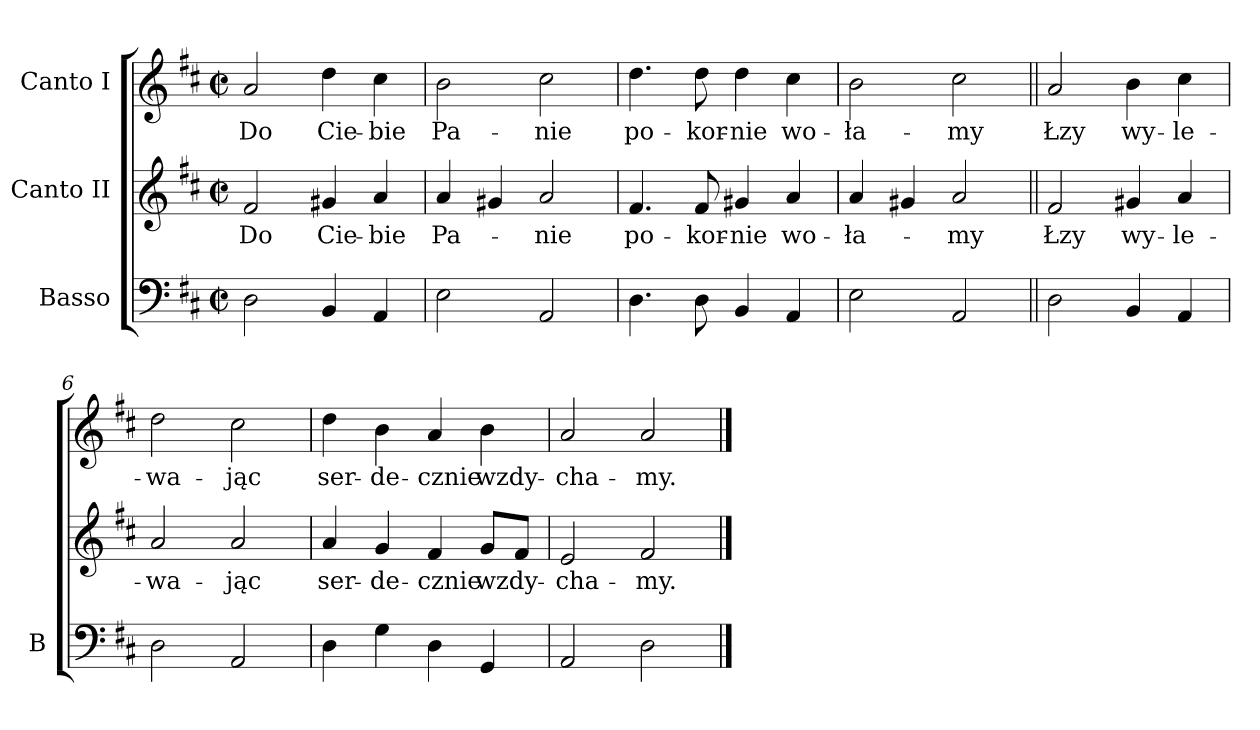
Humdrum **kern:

**kern	**kern	**text	**kern	**text
*part3	*part2	*part2	*part1	*part1
*staff3	*staff2	*staff2	*staff1	*staff1
*I"Basso	*I"Canto II	*	*I"Canto I	*
*I'B	*	*	*	*
*clefF4	*clefG2	*	*clefG2	*
*k[f#c#]	*k[f#c#]	*	*k[f#c#]	*
*M2/2	*M2/2	*	*M2/2	*
*met(c|)	*met(c|)	*	*met(c|)	*
=1	=1	=1	=1	=1
2D	2f#	Do	2a	Do
4BB	4g#X	Cie-	4dd	Cie-
4AA	4a	-bie	4cc#	-bie
=2	=2	=2	=2	=2
2E	4a	Pa-	2b	Pa-
.	4g#X	.	.	.
2AA	2a	-nie	2cc#	-nie
=3	=3	=3	=3	=3
4.D	4.f#	po-	4.dd	po-
8D	8f#	-kor-	8dd	-kor-
4BB	4g#X	-nie	4dd	-nie
4AA	4a	wo-	4cc#	wo-
=4	=4	=4	=4	=4
2E	4a	-ła-	2b	-ła-
.	4g#X	.	.	.
2AA	2a	-my	2cc#	-my
=5||	=5||	=5||	=5||	=5||
2D	2f#	Łzy	2a	Łzy
4BB	4g#X	wy-	4b	wy-
4AA	4a	-le-	4cc#	-le-
=6	=6	=6	=6	=6
2D	2a	-wa-	2dd	-wa-
2AA	2a	-jąc	2cc#	-jąc
=7	=7	=7	=7	=7
4D	4a	ser-	4dd	ser-
4G	4g	-de-	4b	-de-
4D	4f#	-cznie	4a	-cznie
4GG	8gL	wzdy-	4b	wzdy-
.	8f#J	.	.	.
=8	=8	=8	=8	=8
2AA	2e	-cha-	2a	-cha-
2D	2f#	-my.	2a	-my.
==	==	==	==	==
*-	*-	*-	*-	*-
